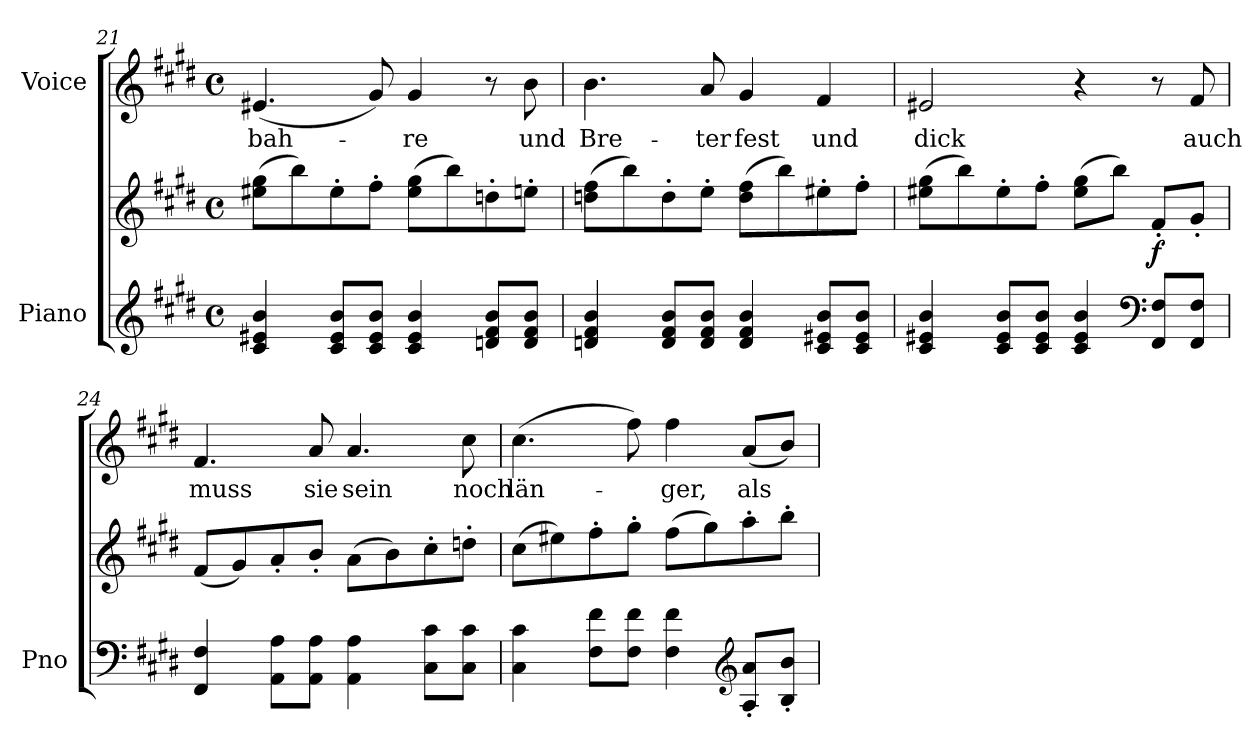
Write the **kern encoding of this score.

**kern	**kern	**dynam	**kern	**text
*part2	*part2	*part2	*part1	*part1
*staff3	*staff2	*staff2/3	*staff1	*staff1
*I"Piano	*	*	*I"Voice	*
*I'Pno	*	*	*	*
*clefG2	*clefG2	*	*clefG2	*
*k[f#c#g#d#]	*k[f#c#g#d#]	*	*k[f#c#g#d#]	*
*M4/4	*M4/4	*	*M4/4	*
*met(c)	*met(c)	*	*met(c)	*
=21	=21	=21	=21	=21
4c#/ 4e#X/ 4b/	(8ee#X\ 8gg#\L	.	(4.e#X/	-bah-
.	8bb\)	.	.	.
8c#/ 8e#/ 8b/L	8ee#'\	.	.	.
8c#/ 8e#/ 8b/J	8ff#'\J	.	8g#/)	.
4c#/ 4e#/ 4b/	(8ee#\ 8gg#\L	.	4g#/	-re
.	8bb\)	.	.	.
8dn/ 8f#/ 8b/L	8ddn'\	.	8r	.
8d/ 8f#/ 8b/J	8een'\J	.	8b\	und
=22	=22	=22	=22	=22
4dn/ 4f#/ 4b/	(8ddn\ 8ff#\L	.	4.b\	Bre-
.	8bb\)	.	.	.
8d/ 8f#/ 8b/L	8dd'\	.	.	.
8d/ 8f#/ 8b/J	8ee'\J	.	8a/	-ter
4d/ 4f#/ 4b/	(8dd\ 8ff#\L	.	4g#/	fest
.	8bb\)	.	.	.
8c#/ 8e#X/ 8b/L	8ee#X'\	.	4f#/	und
8c#/ 8e#/ 8b/J	8ff#'\J	.	.	.
=23	=23	=23	=23	=23
4c#/ 4e#X/ 4b/	(8ee#X\ 8gg#\L	.	2e#X/	dick
.	8bb\)	.	.	.
8c#/ 8e#/ 8b/L	8ee#'\	.	.	.
8c#/ 8e#/ 8b/J	8ff#'\J	.	.	.
4c#/ 4e#/ 4b/	(8ee#\ 8gg#\L	.	4r	.
.	8bb\J)	.	.	.
*clefF4	*	*	*	*
!	!	!LO:DY:b	!	!
8FF#/ 8F#/L	8f#'/L	f	8r	.
8FF#/ 8F#/J	8g#'/J	.	8f#/	auch
=24	=24	=24	=24	=24
4FF#/ 4F#/	(8f#/L	.	4.f#/	muss
.	8g#/)	.	.	.
8AA\ 8A\L	8a'/	.	.	.
8AA\ 8A\J	8b'/J	.	8a/	sie
4AA\ 4A\	(8a\L	.	4.a/	sein
.	8b\)	.	.	.
8C#\ 8c#\L	8cc#'\	.	.	.
8C#\ 8c#\J	8ddn'\J	.	8cc#\	noch
=25	=25	=25	=25	=25
4C#\ 4c#\	(8cc#\L	.	(4.cc#\	län-
.	8ee#X\)	.	.	.
8F#\ 8f#\L	8ff#'\	.	.	.
8F#\ 8f#\J	8gg#'\J	.	8ff#\)	.
4F#\ 4f#\	(8ff#\L	.	4ff#\	-ger,
.	8gg#\)	.	.	.
*clefG2	*	*	*	*
8A/' 8a/'L	8aa'\	.	(8a/L	als
8B/' 8b/'J	8bb'\J	.	8b/J)	.
=	=	=	=	=
*-	*-	*-	*-	*-
